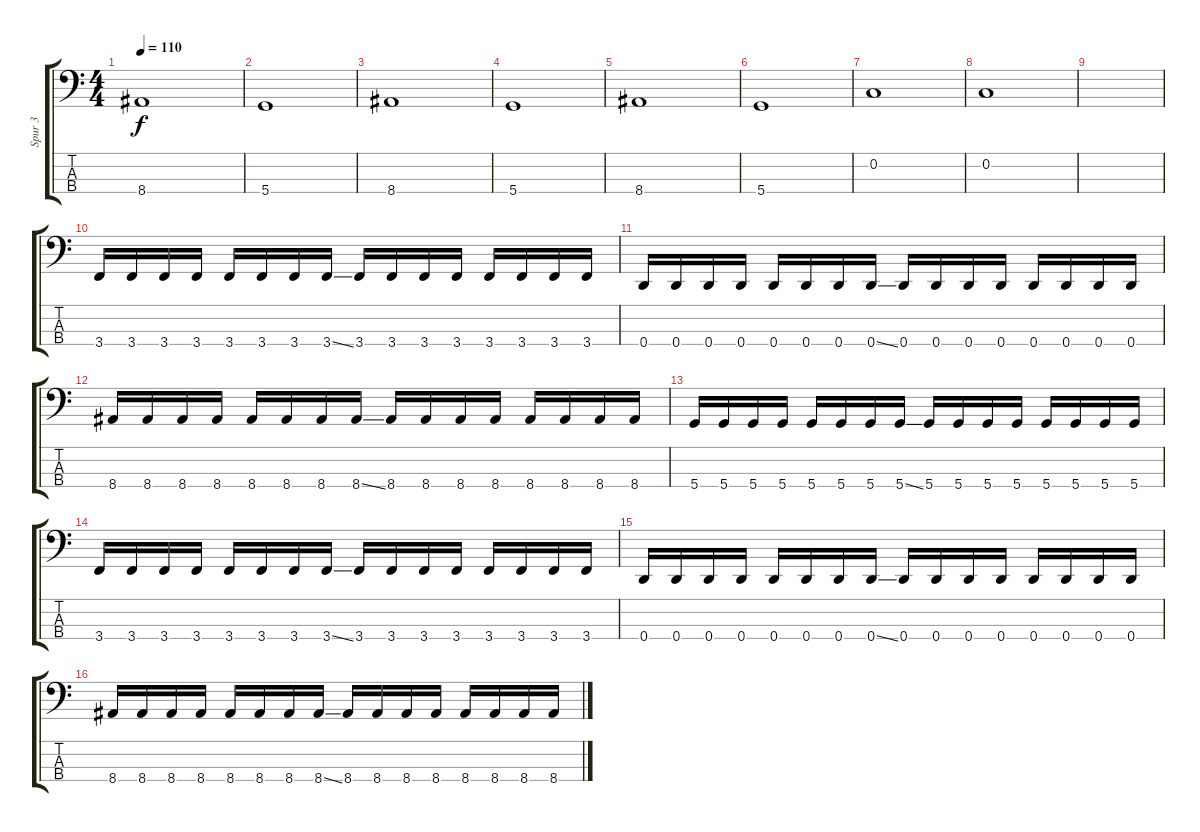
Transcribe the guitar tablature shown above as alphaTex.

\track ("Spur 3" "Spur 3") {instrument electricbasspick}
\staff {score tabs}
\tuning (F2 C2 G1 D1) {hide}
\ts (4 4)
\tempo 110
\clef f4
\ks c
8.4.1{dy f volume 13} |
5.4.1{volume 13} |
8.4.1{volume 13} |
5.4.1{volume 13} |
8.4.1{volume 13} |
5.4.1{volume 13} |
0.2.1{volume 13} |
0.2.1{volume 13} |
|
3.4.16 3.4.16 3.4.16 3.4.16 3.4.16 3.4.16 3.4.16 3.4{ss}.16 3.4.16 3.4.16 3.4.16 3.4.16 3.4.16 3.4.16 3.4.16 3.4.16 |
0.4.16 0.4.16 0.4.16 0.4.16 0.4.16 0.4.16 0.4.16 0.4{ss}.16 0.4.16 0.4.16 0.4.16 0.4.16 0.4.16 0.4.16 0.4.16 0.4.16 |
8.4.16 8.4.16 8.4.16 8.4.16 8.4.16 8.4.16 8.4.16 8.4{ss}.16 8.4.16 8.4.16 8.4.16 8.4.16 8.4.16 8.4.16 8.4.16 8.4.16 |
5.4.16 5.4.16 5.4.16 5.4.16 5.4.16 5.4.16 5.4.16 5.4{ss}.16 5.4.16 5.4.16 5.4.16 5.4.16 5.4.16 5.4.16 5.4.16 5.4.16 |
3.4.16 3.4.16 3.4.16 3.4.16 3.4.16 3.4.16 3.4.16 3.4{ss}.16 3.4.16 3.4.16 3.4.16 3.4.16 3.4.16 3.4.16 3.4.16 3.4.16 |
0.4.16 0.4.16 0.4.16 0.4.16 0.4.16 0.4.16 0.4.16 0.4{ss}.16 0.4.16 0.4.16 0.4.16 0.4.16 0.4.16 0.4.16 0.4.16 0.4.16 |
8.4.16 8.4.16 8.4.16 8.4.16 8.4.16 8.4.16 8.4.16 8.4{ss}.16 8.4.16 8.4.16 8.4.16 8.4.16 8.4.16 8.4.16 8.4.16 8.4.16
